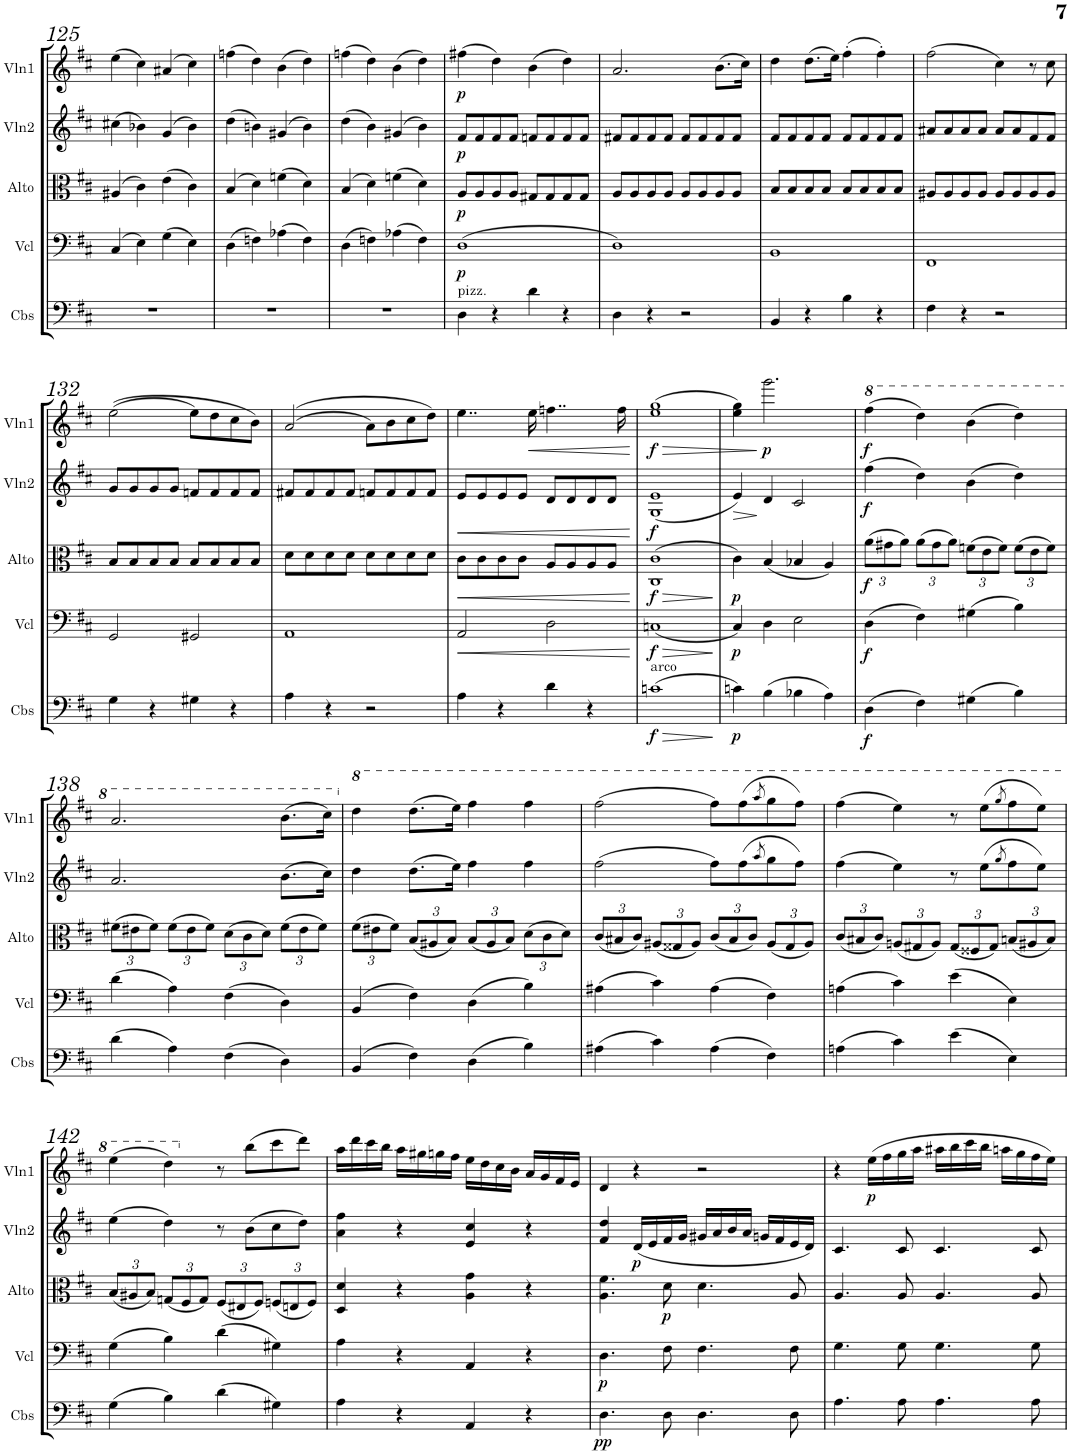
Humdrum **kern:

**kern	**dynam	**kern	**dynam	**kern	**dynam	**kern	**dynam	**kern	**dynam
*part5	*part5	*part4	*part4	*part3	*part3	*part2	*part2	*part1	*part1
*staff5	*staff5	*staff4	*staff4	*staff3	*staff3	*staff2	*staff2	*staff1	*staff1
*I"Contrebasse	*	*I"Violoncelle	*	*I"Alto	*	*I"Violon 2	*	*I"Violon 1	*
*I'Cbs	*	*I'Vcl	*	*I'Alto	*	*I'Vln2	*	*I'Vln1	*
!!LO:PB:g=z
*clefF4	*	*clefF4	*	*clefC3	*	*clefG2	*	*clefG2	*
*Trd7c12	*	*	*	*	*	*	*	*	*
*k[f#c#]	*	*k[f#c#]	*	*k[f#c#]	*	*k[f#c#]	*	*k[f#c#]	*
*M4/4	*	*M4/4	*	*M4/4	*	*M4/4	*	*M4/4	*
*met(c)	*	*met(c)	*	*met(c)	*	*met(c)	*	*met(c)	*
=125	=125	=125	=125	=125	=125	=125	=125	=125	=125
1r	.	(4C#/	.	(4A#X/	.	(4cc#X\	.	(4ee\	.
.	.	4E\)	.	4c#\)	.	4b-X\)	.	4cc#\)	.
.	.	(4G\	.	(4e\	.	(4g/	.	(4a#X/	.
.	.	4E\)	.	4c#\)	.	4b-\)	.	4cc#\)	.
=126	=126	=126	=126	=126	=126	=126	=126	=126	=126
1r	.	(4D\	.	(4B/	.	(4dd\	.	(4ffn\	.
.	.	4Fn\)	.	4d\)	.	4bn\)	.	4dd\)	.
.	.	(4A-X\	.	(4fn\	.	(4g#X/	.	(4b\	.
.	.	4F\)	.	4d\)	.	4b\)	.	4dd\)	.
=127	=127	=127	=127	=127	=127	=127	=127	=127	=127
1r	.	(4D\	.	(4B/	.	(4dd\	.	(4ffn\	.
.	.	4Fn\)	.	4d\)	.	4b\)	.	4dd\)	.
.	.	(4A-X\	.	(4fn\	.	(4g#X/	.	(4b\	.
.	.	4F\)	.	4d\)	.	4b\)	.	4dd\)	.
=128	=128	=128	=128	=128	=128	=128	=128	=128	=128
!LO:TX:a:t=pizz.	!	!	!	!	!	!	!	!	!
!	!	!	!LO:DY:b	!	!LO:DY:b	!	!LO:DY:b	!	!LO:DY:b
4D\	.	(1D	p	8A/L	p	8f#/L	p	(4ff#X\	p
.	.	.	.	8A/	.	8f#/	.	.	.
4r	.	.	.	8A/	.	8f#/	.	4dd\)	.
.	.	.	.	8A/J	.	8f#/J	.	.	.
4d\	.	.	.	8G#X/L	.	8fn/L	.	(4b\	.
.	.	.	.	8G#/	.	8f/	.	.	.
4r	.	.	.	8G#/	.	8f/	.	4dd\)	.
.	.	.	.	8G#/J	.	8f/J	.	.	.
=129	=129	=129	=129	=129	=129	=129	=129	=129	=129
4D\	.	1D)	.	8A/L	.	8f#X/L	.	2.a/	.
.	.	.	.	8A/	.	8f#/	.	.	.
4r	.	.	.	8A/	.	8f#/	.	.	.
.	.	.	.	8A/J	.	8f#/J	.	.	.
2r	.	.	.	8A/L	.	8f#/L	.	.	.
.	.	.	.	8A/	.	8f#/	.	.	.
.	.	.	.	8A/	.	8f#/	.	(8.b\L	.
.	.	.	.	8A/J	.	8f#/J	.	.	.
.	.	.	.	.	.	.	.	16cc#\Jk)	.
=130	=130	=130	=130	=130	=130	=130	=130	=130	=130
4BB/	.	1BB	.	8B/L	.	8f#/L	.	4dd\	.
.	.	.	.	8B/	.	8f#/	.	.	.
4r	.	.	.	8B/	.	8f#/	.	(8.dd\L	.
.	.	.	.	8B/J	.	8f#/J	.	.	.
.	.	.	.	.	.	.	.	16ee\Jk)	.
4B\	.	.	.	8B/L	.	8f#/L	.	(4ff#'\	.
.	.	.	.	8B/	.	8f#/	.	.	.
4r	.	.	.	8B/	.	8f#/	.	4ff#'\)	.
.	.	.	.	8B/J	.	8f#/J	.	.	.
=131	=131	=131	=131	=131	=131	=131	=131	=131	=131
4F#\	.	1FF#	.	8A#X/L	.	8a#X/L	.	(2ff#\	.
.	.	.	.	8A#/	.	8a#/	.	.	.
4r	.	.	.	8A#/	.	8a#/	.	.	.
.	.	.	.	8A#/J	.	8a#/J	.	.	.
2r	.	.	.	8A#/L	.	8a#/L	.	4cc#\)	.
.	.	.	.	8A#/	.	8a#/	.	.	.
.	.	.	.	8A#/	.	8f#/	.	8r	.
.	.	.	.	8A#/J	.	8f#/J	.	8cc#\	.
!!LO:LB:g=z
=132	=132	=132	=132	=132	=132	=132	=132	=132	=132
4G\	.	2GG/	.	8B/L	.	8g/L	.	((2ee\	.
.	.	.	.	8B/	.	8g/	.	.	.
4r	.	.	.	8B/	.	8g/	.	.	.
.	.	.	.	8B/J	.	8g/J	.	.	.
4G#X\	.	2GG#X/	.	8B/L	.	8fn/L	.	8ee\L)	.
.	.	.	.	8B/	.	8f/	.	8dd\	.
4r	.	.	.	8B/	.	8f/	.	8cc#\	.
.	.	.	.	8B/J	.	8f/J	.	8b\J)	.
=133	=133	=133	=133	=133	=133	=133	=133	=133	=133
4A\	.	1AA	.	8d\L	.	8f#X/L	.	((2a/	.
.	.	.	.	8d\	.	8f#/	.	.	.
4r	.	.	.	8d\	.	8f#/	.	.	.
.	.	.	.	8d\J	.	8f#/J	.	.	.
2r	.	.	.	8d\L	.	8fn/L	.	8a\L)	.
.	.	.	.	8d\	.	8f/	.	8b\	.
.	.	.	.	8d\	.	8f/	.	8cc#\	.
.	.	.	.	8d\J	.	8f/J	.	8dd\J)	.
=134	=134	=134	=134	=134	=134	=134	=134	=134	=134
!	!	!	!LO:HP:b	!	!LO:HP:b	!	!LO:HP:b	!	!
4A\	.	2AA/	<	8c#\L	<	8e/L	<	4..ee\	.
.	.	.	.	8c#\	.	8e/	.	.	.
4r	.	.	.	8c#\	.	8e/	.	.	.
.	.	.	.	8c#\J	.	8e/J	.	.	.
!	!	!	!	!	!	!	!	!	!LO:HP:b
.	.	.	.	.	.	.	.	16ee\	<
4d\	.	2D\	.	8A/L	.	8d/L	.	4..ffn\	.
.	.	.	.	8A/	.	8d/	.	.	.
4r	.	.	.	8A/	.	8d/	.	.	.
.	.	.	.	8A/J	.	8d/J	.	.	.
.	.	.	.	.	.	.	.	16ff\	.
.	.	.	[	.	[	.	[	.	[
=135	=135	=135	=135	=135	=135	=135	=135	=135	=135
!LO:TX:a:t=arco	!	!	!	!	!	!	!	!	!
!	!LO:HP:b	!	!LO:HP:b	!	!LO:HP:b	!	!	!	!LO:HP:b
!	!LO:DY:n=1:b	!	!LO:DY:n=1:b	!	!LO:DY:n=1:b	!	!LO:DY:b	!	!LO:DY:n=1:b
(1cn	> f	(<1Cn	> f	(>1C# 1c#	> f	(1G 1e	f	(1ee 1gg	> f
.	]	.	]	.	]	.	.	.	.
=136	=136	=136	=136	=136	=136	=136	=136	=136	=136
!	!LO:DY:b	!	!LO:DY:b	!	!LO:DY:b	!	!LO:HP:b	!	!
4cn\)	p	4C#/)	p	4c#\)	p	4e/)	>	4ee\ 4gg\)	.
!	!	!	!	!	!	!	!	!	!LO:DY:n=1:b
(4B\	.	4D\	.	(4B/	.	4d/	]	2.ggg\	] p
4B-X\	.	2E\	.	4B-X/	.	2c#/	.	.	.
4A\)	.	.	.	4A/)	.	.	.	.	.
=137	=137	=137	=137	=137	=137	=137	=137	=137	=137
*	*	*	*	*Xbrackettup	*	*	*	*	*
*	*	*	*	*	*	*	*	*8va	*
!	!LO:DY:b	!	!LO:DY:b	!	!LO:DY:b	!	!LO:DY:b	!	!LO:DY:b
(4D\	f	(4D\	f	(12a\L	f	(4ff#\	f	(4fff#\	f
.	.	.	.	12g#X\	.	.	.	.	.
.	.	.	.	12a\J)	.	.	.	.	.
4F#\)	.	4F#\)	.	(12a\L	.	4dd\)	.	4ddd\)	.
.	.	.	.	12g#\	.	.	.	.	.
.	.	.	.	12a\J)	.	.	.	.	.
(4G#X\	.	(4G#X\	.	(12fn\L	.	(4b\	.	(4bb\	.
.	.	.	.	12e\	.	.	.	.	.
.	.	.	.	12f\J)	.	.	.	.	.
4B\)	.	4B\)	.	(12f\L	.	4dd\)	.	4ddd\)	.
.	.	.	.	12e\	.	.	.	.	.
.	.	.	.	12f\J)	.	.	.	.	.
!!LO:LB:g=z
=138	=138	=138	=138	=138	=138	=138	=138	=138	=138
(4d\	.	(4d\	.	(12f#X\L	.	2.a/	.	2.aa/	.
.	.	.	.	12e#X\	.	.	.	.	.
.	.	.	.	12f#\J)	.	.	.	.	.
4A\)	.	4A\)	.	(12f#\L	.	.	.	.	.
.	.	.	.	12e#\	.	.	.	.	.
.	.	.	.	12f#\J)	.	.	.	.	.
(4F#\	.	(4F#\	.	(12d\L	.	.	.	.	.
.	.	.	.	12c#\	.	.	.	.	.
.	.	.	.	12d\J)	.	.	.	.	.
4D\)	.	4D\)	.	(12f#\L	.	(8.b\L	.	(8.bb\L	.
.	.	.	.	12e#\	.	.	.	.	.
.	.	.	.	12f#\J)	.	.	.	.	.
.	.	.	.	.	.	16cc#\Jk)	.	16ccc#\Jk)	.
=139	=139	=139	=139	=139	=139	=139	=139	=139	=139
*	*	*	*	*	*	*	*	*X8va	*
*	*	*	*	*	*	*	*	*8va	*
(4BB/	.	(4BB/	.	(12f#\L	.	4dd\	.	4ddd\	.
.	.	.	.	12e#X\	.	.	.	.	.
.	.	.	.	12f#\J)	.	.	.	.	.
4F#\)	.	4F#\)	.	(12B/L	.	(8.dd\L	.	(8.ddd\L	.
.	.	.	.	12A#X/	.	.	.	.	.
.	.	.	.	12B/J)	.	.	.	.	.
.	.	.	.	.	.	16ee\Jk)	.	16eee\Jk)	.
(4D\	.	(4D\	.	(12B/L	.	4ff#\	.	4fff#\	.
.	.	.	.	12A#/	.	.	.	.	.
.	.	.	.	12B/J)	.	.	.	.	.
4B\)	.	4B\)	.	(12d\L	.	4ff#\	.	4fff#\	.
.	.	.	.	12c#\	.	.	.	.	.
.	.	.	.	12d\J)	.	.	.	.	.
=140	=140	=140	=140	=140	=140	=140	=140	=140	=140
(4A#X\	.	(4A#X\	.	(12c#/L	.	(2ff#\	.	(2fff#\	.
.	.	.	.	12B#X/	.	.	.	.	.
.	.	.	.	12c#/J)	.	.	.	.	.
4c#\)	.	4c#\)	.	(12A#X/L	.	.	.	.	.
.	.	.	.	12G##X/	.	.	.	.	.
.	.	.	.	12A#/J)	.	.	.	.	.
(4A#\	.	(4A#\	.	(12c#/L	.	8ff#\L)	.	8fff#\L)	.
.	.	.	.	12B#/	.	.	.	.	.
.	.	.	.	.	.	(8ff#\	.	(8fff#\	.
.	.	.	.	12c#/J)	.	.	.	.	.
.	.	.	.	.	.	8qaa/	.	8qaaa/	.
4F#\)	.	4F#\)	.	(12A#/L	.	8gg\	.	8ggg\	.
.	.	.	.	12G##/	.	.	.	.	.
.	.	.	.	.	.	8ff#\J)	.	8fff#\J)	.
.	.	.	.	12A#/J)	.	.	.	.	.
=141	=141	=141	=141	=141	=141	=141	=141	=141	=141
(4An\	.	(4An\	.	(12c#/L	.	(4ff#\	.	(4fff#\	.
.	.	.	.	12B#X/	.	.	.	.	.
.	.	.	.	12c#/J)	.	.	.	.	.
4c#\)	.	4c#\)	.	(12An/L	.	4ee\)	.	4eee\)	.
.	.	.	.	12G#X/	.	.	.	.	.
.	.	.	.	12A/J)	.	.	.	.	.
(4e\	.	(4e\	.	(12G#/L	.	8r	.	8r	.
.	.	.	.	12F##X/	.	.	.	.	.
.	.	.	.	.	.	(8ee\L	.	(8eee\L	.
.	.	.	.	12G#/J)	.	.	.	.	.
.	.	.	.	.	.	8qgg/	.	8qggg/	.
4E\)	.	4E\)	.	(12Bn/L	.	8ff#\	.	8fff#\	.
.	.	.	.	12A#X/	.	.	.	.	.
.	.	.	.	.	.	8ee\J)	.	8eee\J)	.
.	.	.	.	12B/J)	.	.	.	.	.
!!LO:LB:g=z
=142	=142	=142	=142	=142	=142	=142	=142	=142	=142
(4G\	.	(4G\	.	(12B/L	.	(4ee\	.	(4eee\	.
.	.	.	.	12A#X/	.	.	.	.	.
.	.	.	.	12B/J)	.	.	.	.	.
4B\)	.	4B\)	.	(12Gn/L	.	4dd\)	.	4ddd\)	.
.	.	.	.	12F#/	.	.	.	.	.
.	.	.	.	12G/J)	.	.	.	.	.
*	*	*	*	*	*	*	*	*X8va	*
(4d\	.	(4d\	.	(12F#/L	.	8r	.	8r	.
.	.	.	.	12E#X/	.	.	.	.	.
.	.	.	.	.	.	(8b\L	.	(8bb\L	.
.	.	.	.	12F#/J)	.	.	.	.	.
4G#X\)	.	4G#X\)	.	(12Fn/L	.	8cc#\	.	8ccc#\	.
.	.	.	.	12En/	.	.	.	.	.
.	.	.	.	.	.	8dd\J)	.	8ddd\J)	.
.	.	.	.	12F/J)	.	.	.	.	.
=143	=143	=143	=143	=143	=143	=143	=143	=143	=143
4A\	.	4A\	.	4D/ 4d/	.	4a\ 4ff#\	.	16aa\LL	.
.	.	.	.	.	.	.	.	16ddd\	.
.	.	.	.	.	.	.	.	16ccc#\	.
.	.	.	.	.	.	.	.	16bb\JJ	.
4r	.	4r	.	4r	.	4r	.	16aa\LL	.
.	.	.	.	.	.	.	.	16gg#X\	.
.	.	.	.	.	.	.	.	16ggn\	.
.	.	.	.	.	.	.	.	16ff#\JJ	.
4AA/	.	4AA/	.	4A\ 4g\	.	4e/ 4cc#/	.	16ee\LL	.
.	.	.	.	.	.	.	.	16dd\	.
.	.	.	.	.	.	.	.	16cc#\	.
.	.	.	.	.	.	.	.	16b\JJ	.
4r	.	4r	.	4r	.	4r	.	16a/LL	.
.	.	.	.	.	.	.	.	16g/	.
.	.	.	.	.	.	.	.	16f#/	.
.	.	.	.	.	.	.	.	16e/JJ	.
=144	=144	=144	=144	=144	=144	=144	=144	=144	=144
!	!LO:DY:b	!	!LO:DY:b	!	!	!	!	!	!
4.D\	pp	4.D\	p	4.A\ 4.f#\	.	4f#/ 4dd/	.	4d/	.
!	!	!	!	!	!	!	!LO:DY:b	!	!
.	.	.	.	.	.	(16d/LL	p	4r	.
.	.	.	.	.	.	16e/	.	.	.
!	!	!	!	!	!LO:DY:b	!	!	!	!
8D\	.	8F#\	.	8d\	p	16f#/	.	.	.
.	.	.	.	.	.	16g/JJ	.	.	.
4.D\	.	4.F#\	.	4.d\	.	16g#X/LL	.	2r	.
.	.	.	.	.	.	16a/	.	.	.
.	.	.	.	.	.	16b/	.	.	.
.	.	.	.	.	.	16a/JJ	.	.	.
.	.	.	.	.	.	16gn/LL	.	.	.
.	.	.	.	.	.	16f#/	.	.	.
8D\	.	8F#\	.	8A/	.	16e/	.	.	.
.	.	.	.	.	.	16d/JJ)	.	.	.
=145	=145	=145	=145	=145	=145	=145	=145	=145	=145
4.A\	.	4.G\	.	4.A/	.	4.c#/	.	4r	.
!	!	!	!	!	!	!	!	!	!LO:DY:b
.	.	.	.	.	.	.	.	(16ee\LL	p
.	.	.	.	.	.	.	.	16ff#\	.
8A\	.	8G\	.	8A/	.	8c#/	.	16gg\	.
.	.	.	.	.	.	.	.	16aa\JJ	.
4.A\	.	4.G\	.	4.A/	.	4.c#/	.	16aa#X\LL	.
.	.	.	.	.	.	.	.	16bb\	.
.	.	.	.	.	.	.	.	16ccc#\	.
.	.	.	.	.	.	.	.	16bb\JJ	.
.	.	.	.	.	.	.	.	16aan\LL	.
.	.	.	.	.	.	.	.	16gg\	.
8A\	.	8G\	.	8A/	.	8c#/	.	16ff#\	.
.	.	.	.	.	.	.	.	16ee\JJ)	.
=	=	=	=	=	=	=	=	=	=
*-	*-	*-	*-	*-	*-	*-	*-	*-	*-
